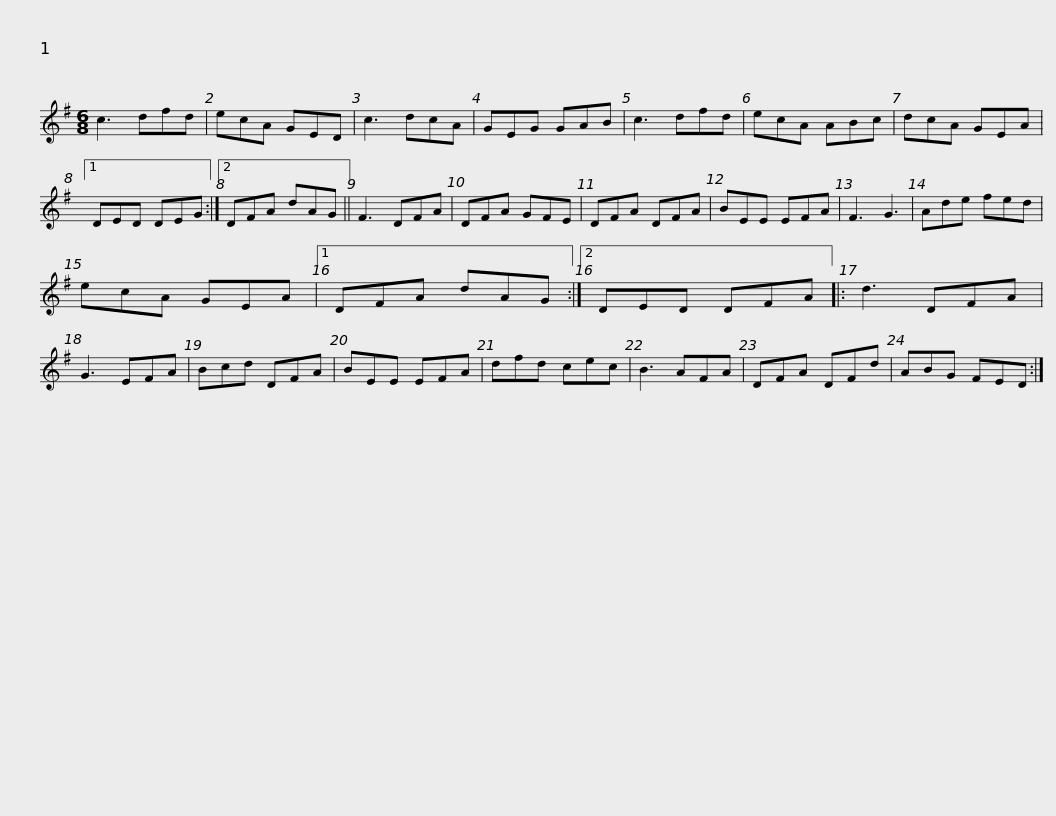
X:1
L:1/8
M:6/8
I:linebreak $
K:G
V:1 treble
V:1
 c3 dfd | ecA GED | c3 dcA | GEG GAB | c3 dfd | %5
 ecA ABc | dcA GEA |1 DED DEG :|2$ DFA dAG || F3 DFA | %10
 DFA GFE | DFA DFA | BEE EFA | F3 G3 | Ade fed | %15
 ecA GEA |1$ DFA dAG :|2 DED DFA |: d3 DFA | G3 EFA | %20
 Bcd DFA | BEE EFA | dfd cec | B3 AFA |$ DFA DFd | %25
 ABG FED :| %26
